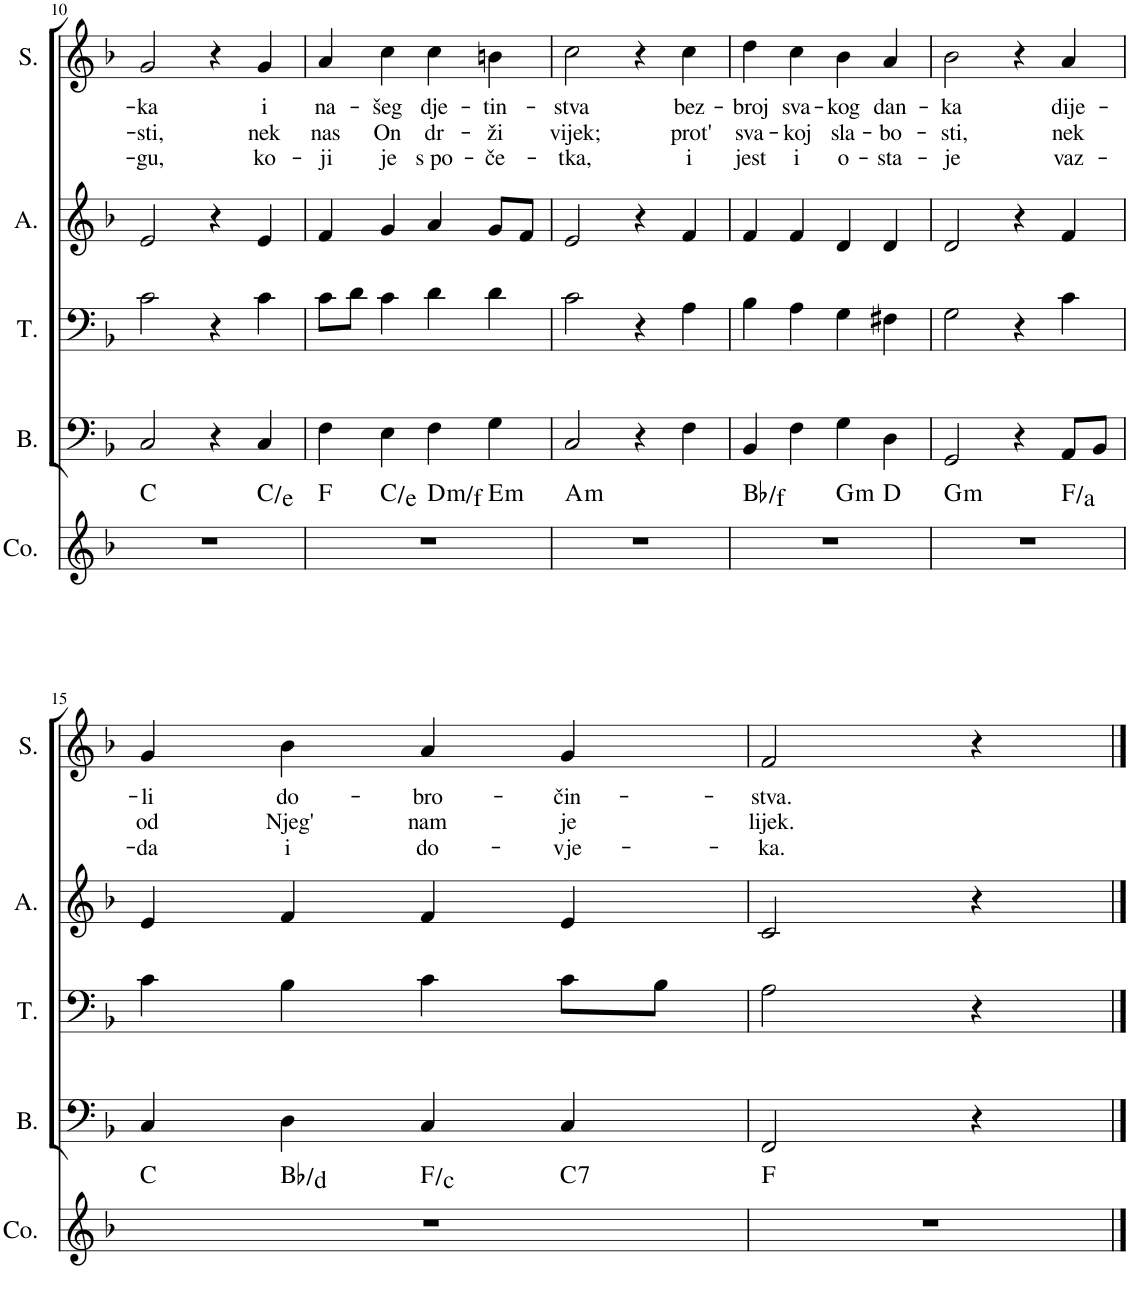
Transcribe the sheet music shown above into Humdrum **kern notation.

**kern	**harte	**kern	**kern	**kern	**kern	**text	**text	**text
*part5	*part5	*part4	*part3	*part2	*part1	*part1	*part1	*part1
*staff5	*	*staff4	*staff3	*staff2	*staff1	*staff1	*staff1	*staff1
*I"Chords	*	*I"Bass	*I"Tenor	*I"Alto	*I"Soprano	*	*	*
*I'Co.	*	*I'B.	*I'T.	*I'A.	*I'S.	*	*	*
!!LO:PB:g=z
*clefG2	*	*clefF4	*clefF4	*clefG2	*clefG2	*	*	*
*k[b-]	*	*k[b-]	*k[b-]	*k[b-]	*k[b-]	*	*	*
*M4/4	*	*M4/4	*M4/4	*M4/4	*M4/4	*	*	*
*met(c)	*	*met(c)	*met(c)	*met(c)	*met(c)	*	*	*
=10	=10	=10	=10	=10	=10	=10	=10	=10
!	!	!	!	!	!	!LO:LY:b	!LO:LY:b	!LO:LY:b
*^	*	*	*	*	*	*	*	*
1r	2.ryy	C:maj	2C/	2c\	2e/	2g/	-ka	-sti,	-gu,
.	.	.	4r	4r	4r	4r	.	.	.
!	!	!	!	!	!	!	!LO:LY:b	!LO:LY:b	!LO:LY:b
.	4ryy	C:maj/3	4C/	4c\	4e/	4g/	i	nek	ko-
=11	=11	=11	=11	=11	=11	=11	=11	=11	=11
!	!	!	!	!	!	!	!LO:LY:b	!LO:LY:b	!LO:LY:b
*^	*^	*	*	*	*	*	*	*	*
1r	4ryy	2ryy	2.ryy	F:maj	4F\	8c\L	4f/	4a/	na-	nas	-ji
.	.	.	.	.	.	8d\J	.	.	.	.	.
!	!	!	!	!	!	!	!	!	!LO:LY:b	!LO:LY:b	!LO:LY:b
.	2.ryy	.	.	C:maj/3	4E\	4c\	4g/	4cc\	-šeg	On	je
!	!	!	!	!LO:H:kt=m	!	!	!	!	!LO:LY:b	!LO:LY:b	!LO:LY:b
.	.	2ryy	.	D:min/b3	4F\	4d\	4a/	4cc\	dje-	dr-	s po-
!	!	!	!	!LO:H:kt=m	!	!	!	!	!LO:LY:b	!LO:LY:b	!LO:LY:b
.	.	.	4ryy	E:min	4G\	4d\	8g/L	4bn\	-tin-	-ži	-če-
.	.	.	.	.	.	.	8f/J	.	.	.	.
=12	=12	=12	=12	=12	=12	=12	=12	=12	=12	=12	=12
!	!	!	!	!LO:H:kt=m	!	!	!	!	!LO:LY:b	!LO:LY:b	!LO:LY:b
*v	*v	*v	*v	*	*	*	*	*	*	*	*
1r	A:min	2C/	2c\	2e/	2cc\	-stva	vijek;	-tka,
.	.	4r	4r	4r	4r	.	.	.
!	!	!	!	!	!	!LO:LY:b	!LO:LY:b	!LO:LY:b
.	.	4F\	4A\	4f/	4cc\	bez-	prot'	i
=13	=13	=13	=13	=13	=13	=13	=13	=13
!	!	!	!	!	!	!LO:LY:b	!LO:LY:b	!LO:LY:b
*^	*	*	*	*	*	*	*	*
*	*^	*	*	*	*	*	*	*	*
1r	2ryy	2.ryy	Bb:maj/5	4BB-/	4B-\	4f/	4dd\	-broj	sva-	jest
!	!	!	!	!	!	!	!	!LO:LY:b	!LO:LY:b	!LO:LY:b
.	.	.	.	4F\	4A\	4f/	4cc\	sva-	-koj	i
!	!	!	!LO:H:kt=m	!	!	!	!	!LO:LY:b	!LO:LY:b	!LO:LY:b
.	2ryy	.	G:min	4G\	4G\	4d/	4b-\	-kog	sla-	o-
!	!	!	!	!	!	!	!	!LO:LY:b	!LO:LY:b	!LO:LY:b
.	.	4ryy	D:maj	4D\	4F#X\	4d/	4a/	dan-	-bo-	-sta-
=14	=14	=14	=14	=14	=14	=14	=14	=14	=14	=14
!	!	!	!LO:H:kt=m	!	!	!	!	!LO:LY:b	!LO:LY:b	!LO:LY:b
*	*v	*v	*	*	*	*	*	*	*	*
1r	2.ryy	G:min	2GG/	2G\	2d/	2b-\	-ka	-sti,	-je
.	.	.	4r	4r	4r	4r	.	.	.
!	!	!	!	!	!	!	!LO:LY:b	!LO:LY:b	!LO:LY:b
.	4ryy	F:maj/3	8AA/L	4c\	4f/	4a/	dije-	nek	vaz-
.	.	.	8BB-/J	.	.	.	.	.	.
!!LO:LB:g=z
=15	=15	=15	=15	=15	=15	=15	=15	=15	=15
!	!	!	!	!	!	!	!LO:LY:b	!LO:LY:b	!LO:LY:b
*^	*^	*	*	*	*	*	*	*	*
1r	4ryy	2ryy	2.ryy	C:maj	4C/	4c\	4e/	4g/	-li	od	-da
!	!	!	!	!	!	!	!	!	!LO:LY:b	!LO:LY:b	!LO:LY:b
.	2.ryy	.	.	Bb:maj/3	4D\	4B-\	4f/	4b-\	do-	Njeg'	i
!	!	!	!	!	!	!	!	!	!LO:LY:b	!LO:LY:b	!LO:LY:b
.	.	2ryy	.	F:maj/5	4C/	4c\	4f/	4a/	-bro-	nam	do-
!	!	!	!	!LO:H:kt=7	!	!	!	!	!LO:LY:b	!LO:LY:b	!LO:LY:b
.	.	.	4ryy	C:7	4C/	8c\L	4e/	4g/	-čin-	je	-vje-
.	.	.	.	.	.	8B-\J	.	.	.	.	.
=16	=16	=16	=16	=16	=16	=16	=16	=16	=16	=16	=16
!	!	!	!	!	!	!	!	!	!LO:LY:b	!LO:LY:b	!LO:LY:b
*v	*v	*v	*v	*	*	*	*	*	*	*	*
1r	F:maj	2FF/	2A\	2c/	2f/	-stva.	lijek.	-ka.
.	.	4r	4r	4r	4r	.	.	.
.	.	4ryy	4ryy	4ryy	4ryy	.	.	.
==	==	==	==	==	==	==	==	==
*-	*-	*-	*-	*-	*-	*-	*-	*-
